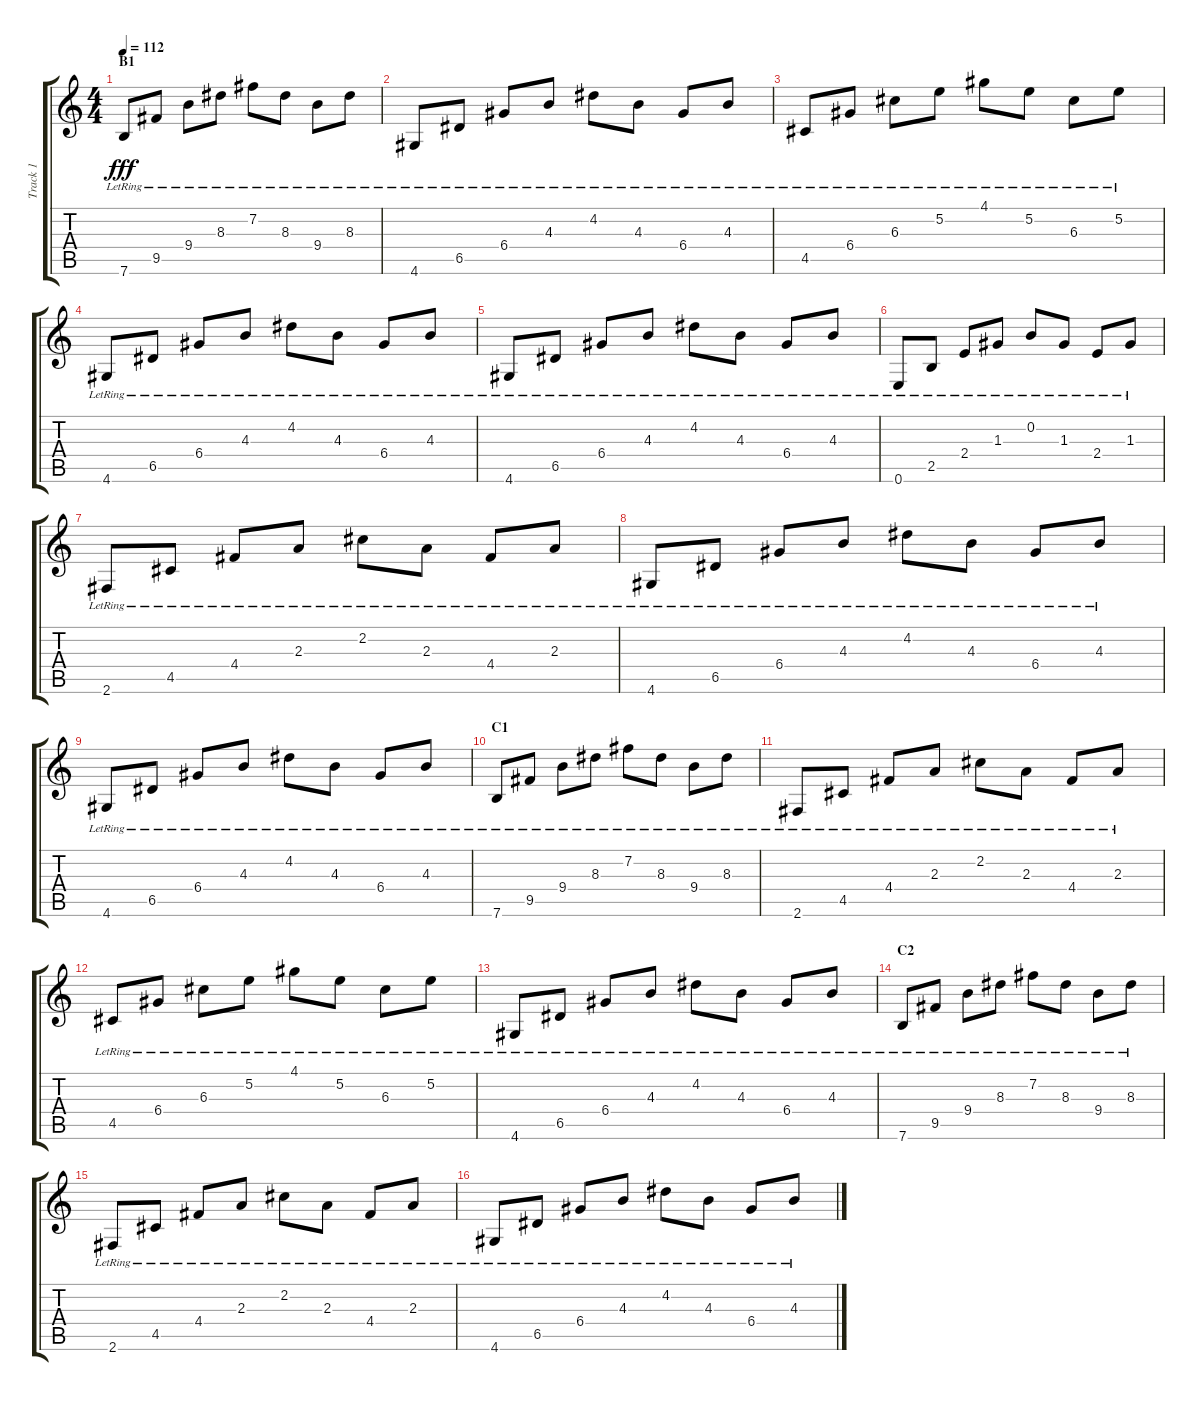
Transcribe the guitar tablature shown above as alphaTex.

\track ("Track 1" "Track 1") {instrument electricguitarclean}
\staff {score tabs}
\tuning (E4 B3 G3 D3 A2 E2) {hide}
\ts (4 4)
\section ("" "B1")
\tempo 112
\clef g2
\ks c
7.6{lr}.8{dy fff} 9.5{lr}.8 9.4{lr}.8 8.3{lr}.8 7.2{lr}.8 8.3{lr}.8 9.4{lr}.8 8.3{lr}.8 |
4.6{lr}.8 6.5{lr}.8 6.4{lr}.8 4.3{lr}.8 4.2{lr}.8 4.3{lr}.8 6.4{lr}.8 4.3{lr}.8 |
4.5{lr}.8 6.4{lr}.8 6.3{lr}.8 5.2{lr}.8 4.1{lr}.8 5.2{lr}.8 6.3{lr}.8 5.2{lr}.8 |
4.6{lr}.8 6.5{lr}.8 6.4{lr}.8 4.3{lr}.8 4.2{lr}.8 4.3{lr}.8 6.4{lr}.8 4.3{lr}.8 |
4.6{lr}.8 6.5{lr}.8 6.4{lr}.8 4.3{lr}.8 4.2{lr}.8 4.3{lr}.8 6.4{lr}.8 4.3{lr}.8 |
0.6{lr}.8 2.5{lr}.8 2.4{lr}.8 1.3{lr}.8 0.2{lr}.8 1.3{lr}.8 2.4{lr}.8 1.3{lr}.8 |
2.6{lr}.8 4.5{lr}.8 4.4{lr}.8 2.3{lr}.8 2.2{lr}.8 2.3{lr}.8 4.4{lr}.8 2.3{lr}.8 |
4.6{lr}.8 6.5{lr}.8 6.4{lr}.8 4.3{lr}.8 4.2{lr}.8 4.3{lr}.8 6.4{lr}.8 4.3{lr}.8 |
4.6{lr}.8 6.5{lr}.8 6.4{lr}.8 4.3{lr}.8 4.2{lr}.8 4.3{lr}.8 6.4{lr}.8 4.3{lr}.8 |
\section ("" "C1")
7.6{lr}.8 9.5{lr}.8 9.4{lr}.8 8.3{lr}.8 7.2{lr}.8 8.3{lr}.8 9.4{lr}.8 8.3{lr}.8 |
2.6{lr}.8 4.5{lr}.8 4.4{lr}.8 2.3{lr}.8 2.2{lr}.8 2.3{lr}.8 4.4{lr}.8 2.3{lr}.8 |
4.5{lr}.8 6.4{lr}.8 6.3{lr}.8 5.2{lr}.8 4.1{lr}.8 5.2{lr}.8 6.3{lr}.8 5.2{lr}.8 |
4.6{lr}.8 6.5{lr}.8 6.4{lr}.8 4.3{lr}.8 4.2{lr}.8 4.3{lr}.8 6.4{lr}.8 4.3{lr}.8 |
\section ("" "C2")
7.6{lr}.8 9.5{lr}.8 9.4{lr}.8 8.3{lr}.8 7.2{lr}.8 8.3{lr}.8 9.4{lr}.8 8.3{lr}.8 |
2.6{lr}.8 4.5{lr}.8 4.4{lr}.8 2.3{lr}.8 2.2{lr}.8 2.3{lr}.8 4.4{lr}.8 2.3{lr}.8 |
4.6{lr}.8 6.5{lr}.8 6.4{lr}.8 4.3{lr}.8 4.2{lr}.8 4.3{lr}.8 6.4{lr}.8 4.3{lr}.8
